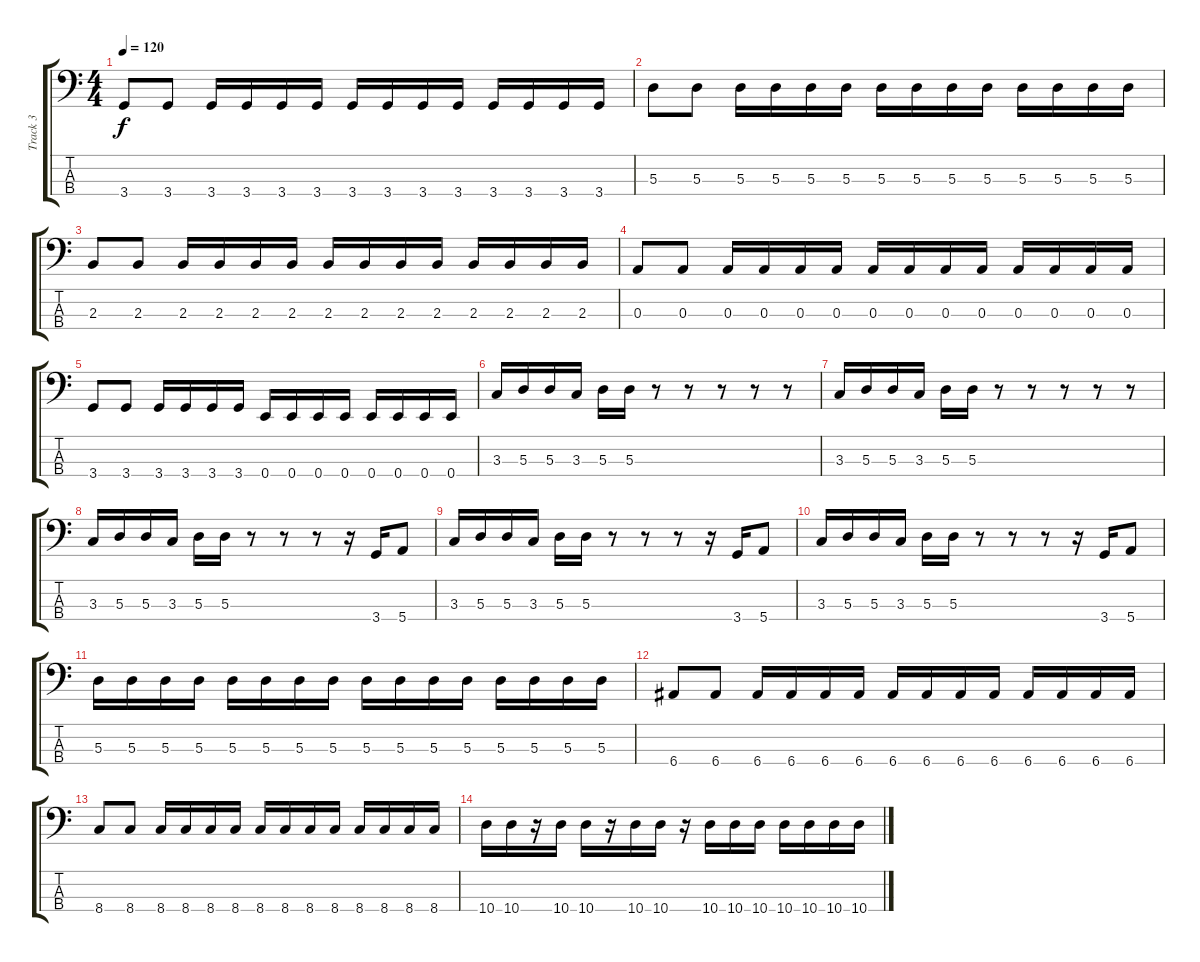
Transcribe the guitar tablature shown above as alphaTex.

\track ("Track 3" "Track 3") {instrument electricbassfinger}
\staff {score tabs}
\tuning (G2 D2 A1 E1) {hide}
\ts (4 4)
\tempo 120
\clef f4
\ks c
3.4.8{dy f} 3.4.8 3.4.16 3.4.16 3.4.16 3.4.16 3.4.16 3.4.16 3.4.16 3.4.16 3.4.16 3.4.16 3.4.16 3.4.16 |
5.3.8 5.3.8 5.3.16 5.3.16 5.3.16 5.3.16 5.3.16 5.3.16 5.3.16 5.3.16 5.3.16 5.3.16 5.3.16 5.3.16 |
2.3.8 2.3.8 2.3.16 2.3.16 2.3.16 2.3.16 2.3.16 2.3.16 2.3.16 2.3.16 2.3.16 2.3.16 2.3.16 2.3.16 |
0.3.8 0.3.8 0.3.16 0.3.16 0.3.16 0.3.16 0.3.16 0.3.16 0.3.16 0.3.16 0.3.16 0.3.16 0.3.16 0.3.16 |
3.4.8 3.4.8 3.4.16 3.4.16 3.4.16 3.4.16 0.4.16 0.4.16 0.4.16 0.4.16 0.4.16 0.4.16 0.4.16 0.4.16 |
3.3.16 5.3.16 5.3.16 3.3.16 5.3.16 5.3.16 r.8 r.8 r.8 r.8 r.8 |
3.3.16 5.3.16 5.3.16 3.3.16 5.3.16 5.3.16 r.8 r.8 r.8 r.8 r.8 |
3.3.16 5.3.16 5.3.16 3.3.16 5.3.16 5.3.16 r.8 r.8 r.8 r.16 3.4.16 5.4.8 |
3.3.16 5.3.16 5.3.16 3.3.16 5.3.16 5.3.16 r.8 r.8 r.8 r.16 3.4.16 5.4.8 |
3.3.16 5.3.16 5.3.16 3.3.16 5.3.16 5.3.16 r.8 r.8 r.8 r.16 3.4.16 5.4.8 |
5.3.16 5.3.16 5.3.16 5.3.16 5.3.16 5.3.16 5.3.16 5.3.16 5.3.16 5.3.16 5.3.16 5.3.16 5.3.16 5.3.16 5.3.16 5.3.16 |
6.4.8 6.4.8 6.4.16 6.4.16 6.4.16 6.4.16 6.4.16 6.4.16 6.4.16 6.4.16 6.4.16 6.4.16 6.4.16 6.4.16 |
8.4.8 8.4.8 8.4.16 8.4.16 8.4.16 8.4.16 8.4.16 8.4.16 8.4.16 8.4.16 8.4.16 8.4.16 8.4.16 8.4.16 |
10.4.16 10.4.16 r.16 10.4.16 10.4.16 r.16 10.4.16 10.4.16 r.16 10.4.16 10.4.16 10.4.16 10.4.16 10.4.16 10.4.16 10.4.16
